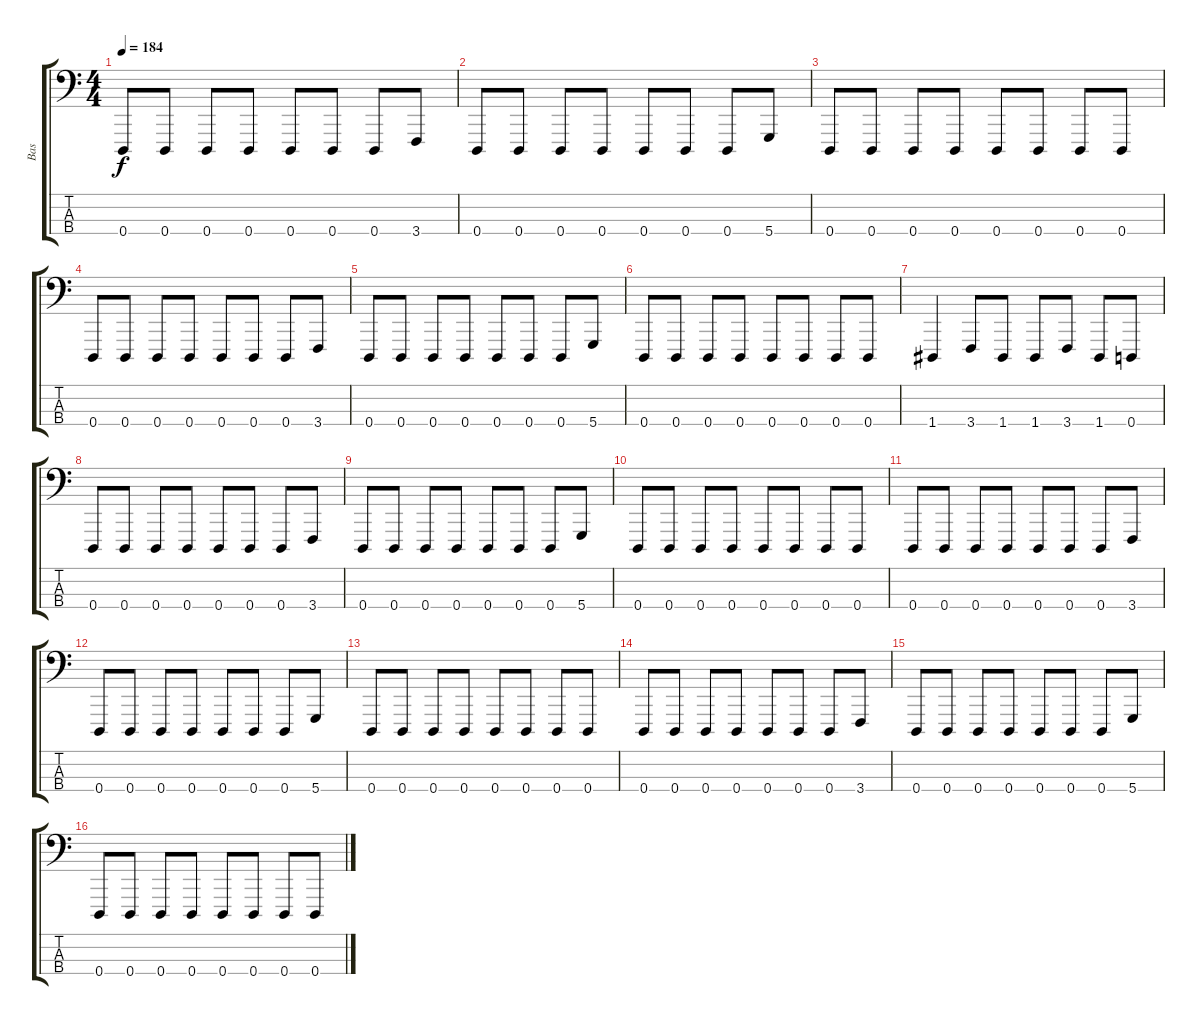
\track ("Bas" "Bas") {instrument cello}
\staff {score tabs}
\tuning (F2 C2 G1 D1) {hide}
\ts (4 4)
\tempo 184
\clef f4
\ks c
0.4.8{dy f} 0.4.8 0.4.8 0.4.8 0.4.8 0.4.8 0.4.8 3.4.8 |
0.4.8 0.4.8 0.4.8 0.4.8 0.4.8 0.4.8 0.4.8 5.4.8 |
0.4.8 0.4.8 0.4.8 0.4.8 0.4.8 0.4.8 0.4.8 0.4.8 |
0.4.8 0.4.8 0.4.8 0.4.8 0.4.8 0.4.8 0.4.8 3.4.8 |
0.4.8 0.4.8 0.4.8 0.4.8 0.4.8 0.4.8 0.4.8 5.4.8 |
0.4.8 0.4.8 0.4.8 0.4.8 0.4.8 0.4.8 0.4.8 0.4.8 |
1.4.4 3.4.8 1.4.8 1.4.8 3.4.8 1.4.8 0.4.8 |
0.4.8 0.4.8 0.4.8 0.4.8 0.4.8 0.4.8 0.4.8 3.4.8 |
0.4.8 0.4.8 0.4.8 0.4.8 0.4.8 0.4.8 0.4.8 5.4.8 |
0.4.8 0.4.8 0.4.8 0.4.8 0.4.8 0.4.8 0.4.8 0.4.8 |
0.4.8 0.4.8 0.4.8 0.4.8 0.4.8 0.4.8 0.4.8 3.4.8 |
0.4.8 0.4.8 0.4.8 0.4.8 0.4.8 0.4.8 0.4.8 5.4.8 |
0.4.8 0.4.8 0.4.8 0.4.8 0.4.8 0.4.8 0.4.8 0.4.8 |
0.4.8 0.4.8 0.4.8 0.4.8 0.4.8 0.4.8 0.4.8 3.4.8 |
0.4.8 0.4.8 0.4.8 0.4.8 0.4.8 0.4.8 0.4.8 5.4.8 |
0.4.8 0.4.8 0.4.8 0.4.8 0.4.8 0.4.8 0.4.8 0.4.8
